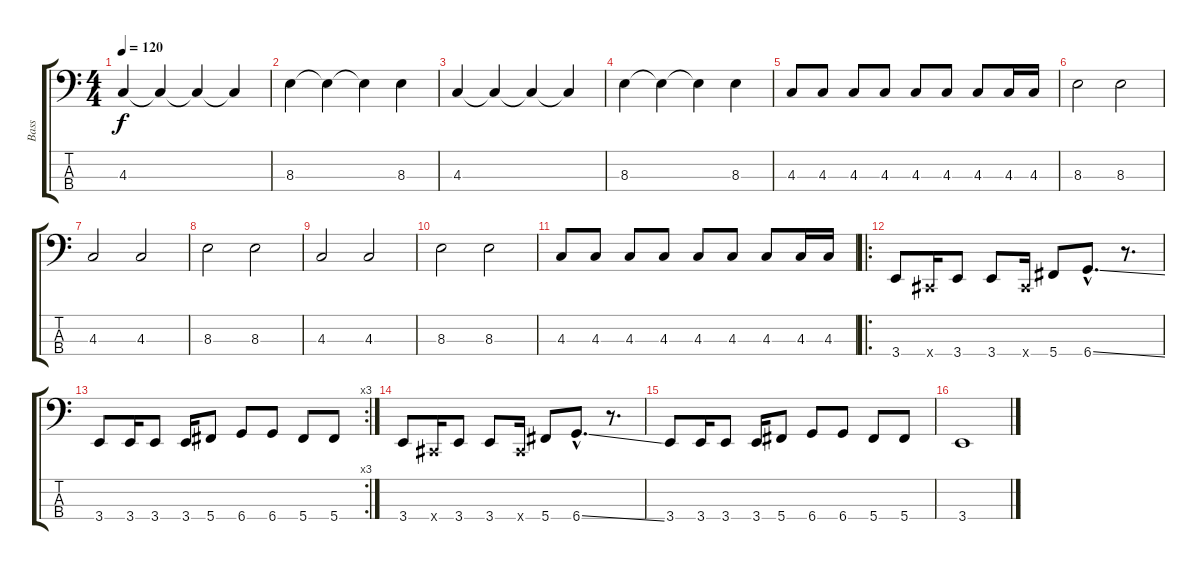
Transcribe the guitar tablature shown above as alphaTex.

\track ("Bass" "Bass") {instrument electricbassfinger}
\staff {score tabs}
\tuning (Gb2 Db2 Ab1 Db1) {hide}
\ts (4 4)
\tempo 120
\clef f4
\ks c
4.3.4{dy f} 4.3{t}.4 4.3{t}.4 4.3{t}.4 |
8.3.4 8.3{t}.4 8.3{t}.4 8.3.4 |
4.3.4 4.3{t}.4 4.3{t}.4 4.3{t}.4 |
8.3.4 8.3{t}.4 8.3{t}.4 8.3.4 |
4.3.8 4.3.8 4.3.8 4.3.8 4.3.8 4.3.8 4.3.8 4.3.16 4.3.16 |
8.3.2 8.3.2 |
4.3.2 4.3.2 |
8.3.2 8.3.2 |
4.3.2 4.3.2 |
8.3.2 8.3.2 |
4.3.8 4.3.8 4.3.8 4.3.8 4.3.8 4.3.8 4.3.8 4.3.16 4.3.16 |
\ro
3.4.8 0.4{x}.16 3.4.8 3.4.8 0.4{x}.16 5.4.8 6.4{ss hac}.8{d} r.8{d} |
\rc 3
3.4.8 3.4.16 3.4.8 3.4.16 5.4.8 6.4.8 6.4.8 5.4.8 5.4.8 |
3.4.8 0.4{x}.16 3.4.8 3.4.8 0.4{x}.16 5.4.8 6.4{ss hac}.8{d} r.8{d} |
3.4.8 3.4.16 3.4.8 3.4.16 5.4.8 6.4.8 6.4.8 5.4.8 5.4.8 |
3.4.1
